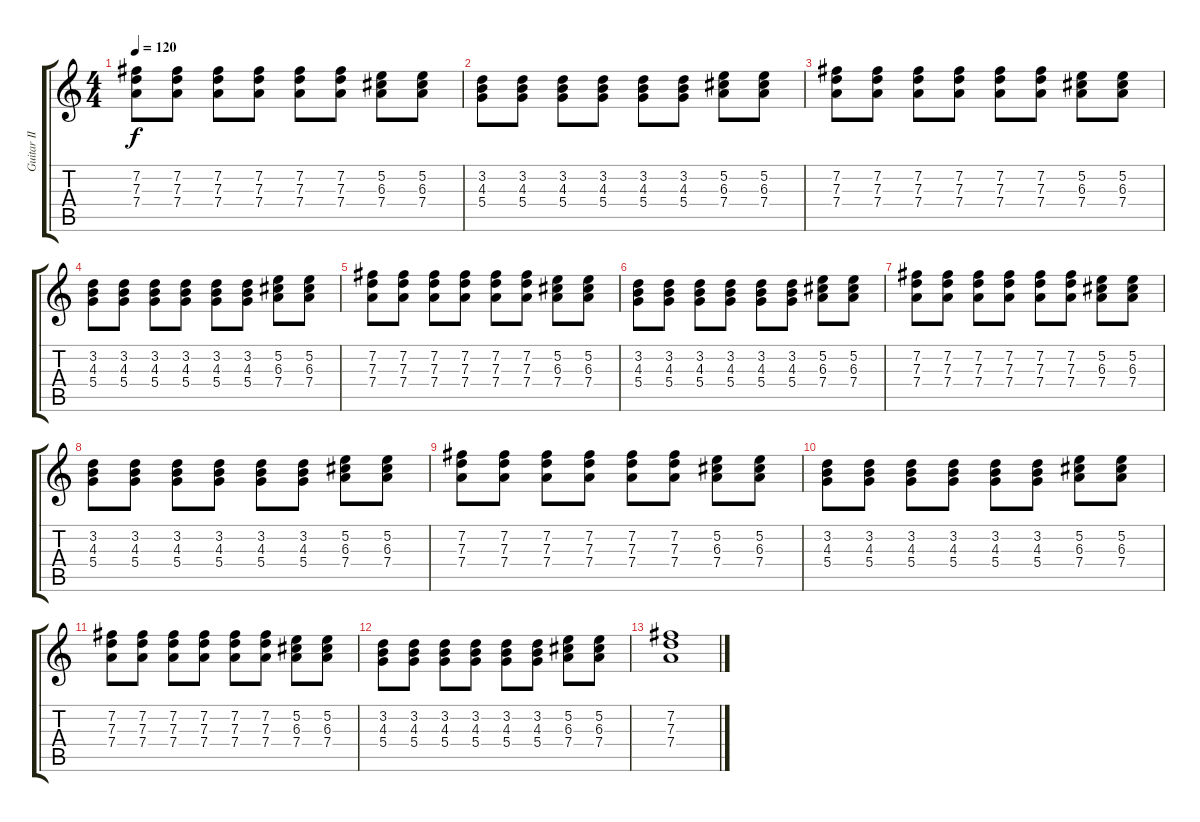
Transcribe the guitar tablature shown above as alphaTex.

\track ("Guitar II (solo)" "Guitar II ") {instrument electricguitarclean}
\staff {score tabs}
\tuning (E4 B3 G3 D3 A2 E2) {hide}
\ts (4 4)
\tempo 120
\clef g2
\ks c
(7.2 7.3 7.4).8{dy f} (7.2 7.3 7.4).8 (7.2 7.3 7.4).8 (7.2 7.3 7.4).8 (7.2 7.3 7.4).8 (7.2 7.3 7.4).8 (5.2 6.3 7.4).8 (5.2 6.3 7.4).8 |
(3.2 4.3 5.4).8 (3.2 4.3 5.4).8 (3.2 4.3 5.4).8 (3.2 4.3 5.4).8 (3.2 4.3 5.4).8 (3.2 4.3 5.4).8 (5.2 6.3 7.4).8 (5.2 6.3 7.4).8 |
(7.2 7.3 7.4).8 (7.2 7.3 7.4).8 (7.2 7.3 7.4).8 (7.2 7.3 7.4).8 (7.2 7.3 7.4).8 (7.2 7.3 7.4).8 (5.2 6.3 7.4).8 (5.2 6.3 7.4).8 |
(3.2 4.3 5.4).8 (3.2 4.3 5.4).8 (3.2 4.3 5.4).8 (3.2 4.3 5.4).8 (3.2 4.3 5.4).8 (3.2 4.3 5.4).8 (5.2 6.3 7.4).8 (5.2 6.3 7.4).8 |
(7.2 7.3 7.4).8 (7.2 7.3 7.4).8 (7.2 7.3 7.4).8 (7.2 7.3 7.4).8 (7.2 7.3 7.4).8 (7.2 7.3 7.4).8 (5.2 6.3 7.4).8 (5.2 6.3 7.4).8 |
(3.2 4.3 5.4).8 (3.2 4.3 5.4).8 (3.2 4.3 5.4).8 (3.2 4.3 5.4).8 (3.2 4.3 5.4).8 (3.2 4.3 5.4).8 (5.2 6.3 7.4).8 (5.2 6.3 7.4).8 |
(7.2 7.3 7.4).8 (7.2 7.3 7.4).8 (7.2 7.3 7.4).8 (7.2 7.3 7.4).8 (7.2 7.3 7.4).8 (7.2 7.3 7.4).8 (5.2 6.3 7.4).8 (5.2 6.3 7.4).8 |
(3.2 4.3 5.4).8 (3.2 4.3 5.4).8 (3.2 4.3 5.4).8 (3.2 4.3 5.4).8 (3.2 4.3 5.4).8 (3.2 4.3 5.4).8 (5.2 6.3 7.4).8 (5.2 6.3 7.4).8 |
(7.2 7.3 7.4).8 (7.2 7.3 7.4).8 (7.2 7.3 7.4).8 (7.2 7.3 7.4).8 (7.2 7.3 7.4).8 (7.2 7.3 7.4).8 (5.2 6.3 7.4).8 (5.2 6.3 7.4).8 |
(3.2 4.3 5.4).8 (3.2 4.3 5.4).8 (3.2 4.3 5.4).8 (3.2 4.3 5.4).8 (3.2 4.3 5.4).8 (3.2 4.3 5.4).8 (5.2 6.3 7.4).8 (5.2 6.3 7.4).8 |
(7.2 7.3 7.4).8 (7.2 7.3 7.4).8 (7.2 7.3 7.4).8 (7.2 7.3 7.4).8 (7.2 7.3 7.4).8 (7.2 7.3 7.4).8 (5.2 6.3 7.4).8 (5.2 6.3 7.4).8 |
(3.2 4.3 5.4).8 (3.2 4.3 5.4).8 (3.2 4.3 5.4).8 (3.2 4.3 5.4).8 (3.2 4.3 5.4).8 (3.2 4.3 5.4).8 (5.2 6.3 7.4).8 (5.2 6.3 7.4).8 |
(7.2 7.3 7.4).1
